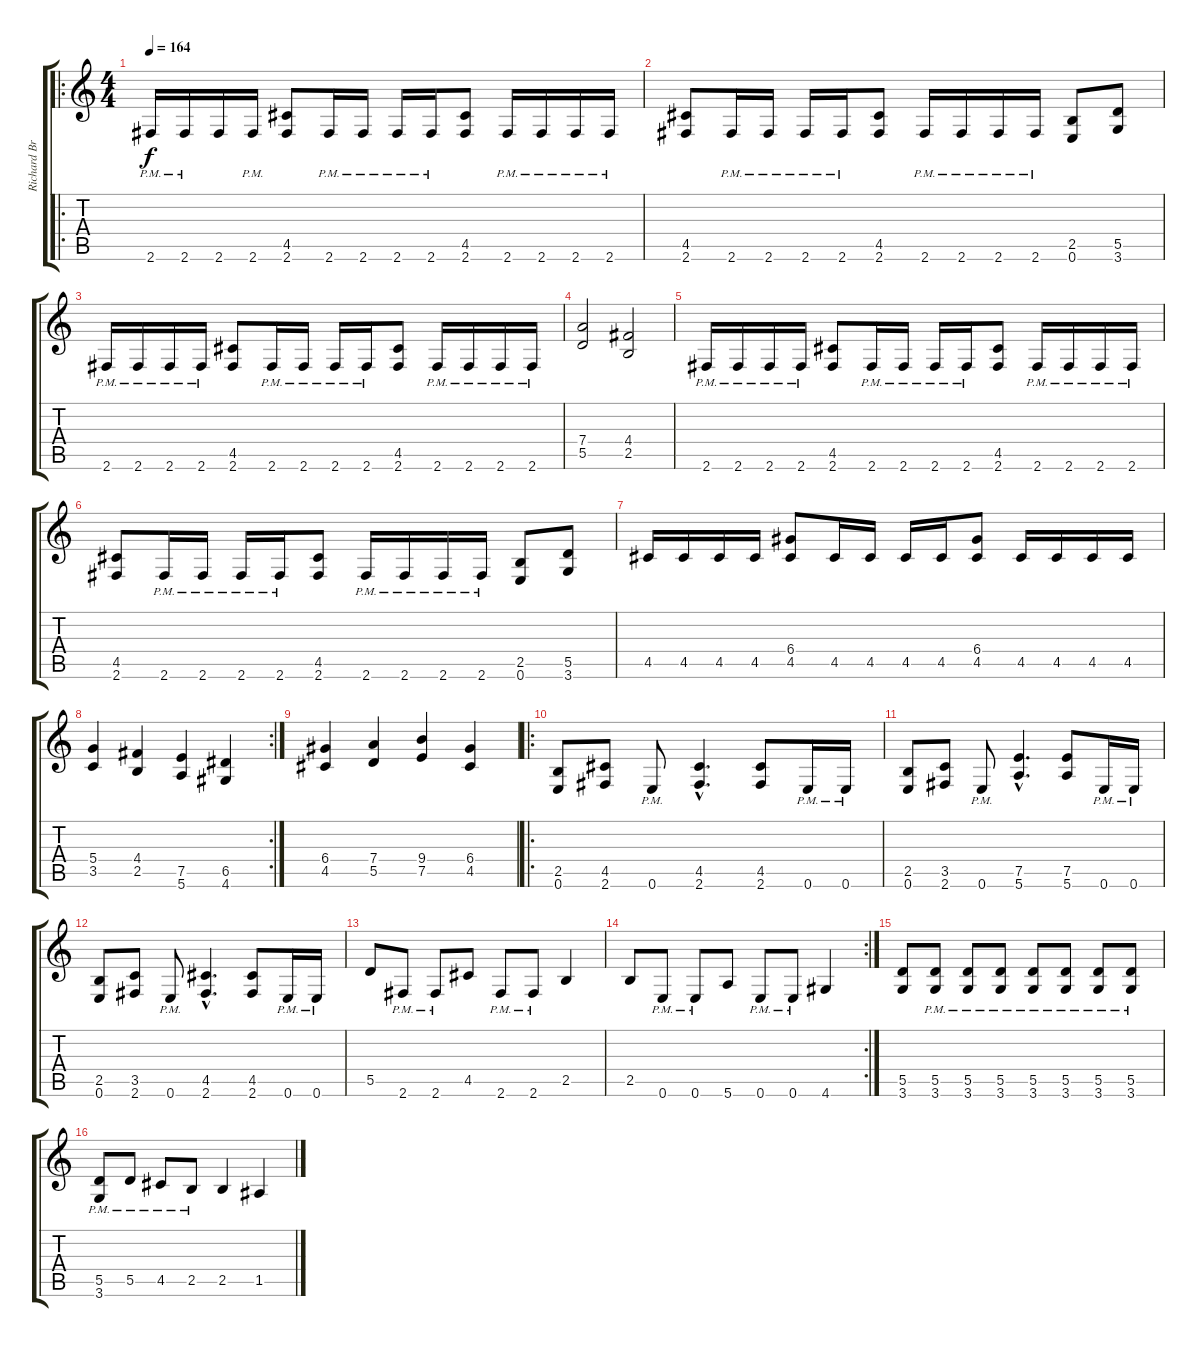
\track ("Richard Bryngelsson" "Richard Br") {instrument distortionguitar}
\staff {score tabs}
\tuning (E4 B3 G3 D3 A2 E2) {hide}
\ro
\ts (4 4)
\tempo 164
\clef g2
\ks c
2.6{pm}.16{dy f} 2.6{pm}.16 2.6.16 2.6{pm}.16 (4.5 2.6).8 2.6{pm}.16 2.6{pm}.16 2.6{pm}.16 2.6{pm}.16 (4.5 2.6).8 2.6{pm}.16 2.6{pm}.16 2.6{pm}.16 2.6{pm}.16 |
(4.5 2.6).8 2.6{pm}.16 2.6{pm}.16 2.6{pm}.16 2.6{pm}.16 (4.5 2.6).8 2.6{pm}.16 2.6{pm}.16 2.6{pm}.16 2.6{pm}.16 (2.5 0.6).8 (5.5 3.6).8 |
2.6{pm}.16 2.6{pm}.16 2.6{pm}.16 2.6{pm}.16 (4.5 2.6).8 2.6{pm}.16 2.6{pm}.16 2.6{pm}.16 2.6{pm}.16 (4.5 2.6).8 2.6{pm}.16 2.6{pm}.16 2.6{pm}.16 2.6{pm}.16 |
(7.4 5.5).2 (4.4 2.5).2 |
2.6{pm}.16 2.6{pm}.16 2.6{pm}.16 2.6{pm}.16 (4.5 2.6).8 2.6{pm}.16 2.6{pm}.16 2.6{pm}.16 2.6{pm}.16 (4.5 2.6).8 2.6{pm}.16 2.6{pm}.16 2.6{pm}.16 2.6{pm}.16 |
(4.5 2.6).8 2.6{pm}.16 2.6{pm}.16 2.6{pm}.16 2.6{pm}.16 (4.5 2.6).8 2.6{pm}.16 2.6{pm}.16 2.6{pm}.16 2.6{pm}.16 (2.5 0.6).8 (5.5 3.6).8 |
4.5.16 4.5.16 4.5.16 4.5.16 (6.4 4.5).8 4.5.16 4.5.16 4.5.16 4.5.16 (6.4 4.5).8 4.5.16 4.5.16 4.5.16 4.5.16 |
\rc 2
(5.4 3.5).4 (4.4 2.5).4 (7.5 5.6).4 (6.5 4.6).4 |
(6.4 4.5).4 (7.4 5.5).4 (9.4 7.5).4 (6.4 4.5).4 |
\ro
(2.5 0.6).8 (4.5 2.6).8 0.6{pm}.8 (4.5{hac} 2.6{hac}).4{d} (4.5 2.6).8 0.6{pm}.16 0.6{pm}.16 |
(2.5 0.6).8 (3.5 2.6).8 0.6{pm}.8 (7.5{hac} 5.6{hac}).4{d} (7.5 5.6).8 0.6{pm}.16 0.6{pm}.16 |
(2.5 0.6).8 (3.5 2.6).8 0.6{pm}.8 (4.5{hac} 2.6{hac}).4{d} (4.5 2.6).8 0.6{pm}.16 0.6{pm}.16 |
5.5.8 2.6{pm}.8 2.6{pm}.8 4.5.8 2.6{pm}.8 2.6{pm}.8 2.5.4 |
\rc 2
2.5.8 0.6{pm}.8 0.6{pm}.8 5.6.8 0.6{pm}.8 0.6{pm}.8 4.6.4 |
(5.5 3.6).8 (5.5{pm} 3.6{pm}).8 (5.5{pm} 3.6{pm}).8 (5.5{pm} 3.6{pm}).8 (5.5{pm} 3.6{pm}).8 (5.5{pm} 3.6{pm}).8 (5.5{pm} 3.6{pm}).8 (5.5{pm} 3.6{pm}).8 |
(5.5{pm} 3.6{pm}).8 5.5{pm}.8 4.5{pm}.8 2.5{pm}.8 2.5.4 1.5.4
